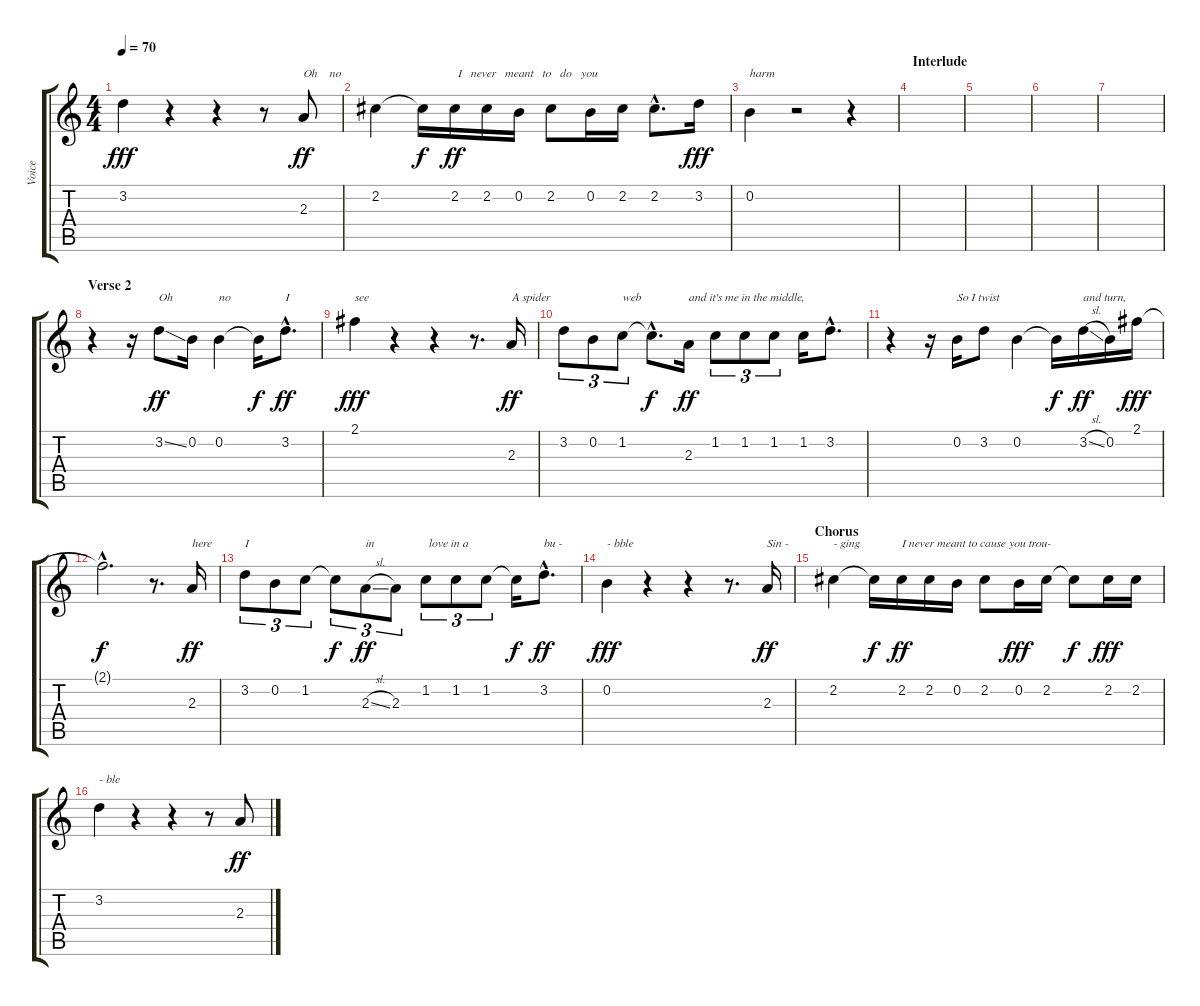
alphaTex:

\track ("Voice" "Voice") {instrument electricguitarjazz}
\staff {score tabs}
\tuning (E4 B3 G3 D3 A2 E2) {hide}
\ts (4 4)
\tempo 70
\clef g2
\ks c
3.2.4{dy fff} r.4 r.4 r.8 2.3.8{txt "Oh    no" dy ff} |
2.2.4 2.2{t}.16{dy f} 2.2.16{txt " I   never   meant   to   do   you" dy ff} 2.2.16 0.2.16 2.2.8 0.2.16 2.2.16 2.2{hac}.8{d} 3.2.16{dy fff} |
0.2.4{txt "harm"} r.2 r.4 |
\section ("" "Interlude")
|
|
|
|
\section ("" "Verse 2")
r.4 r.16 3.2{ss}.8{txt "Oh" dy ff} 0.2.16 0.2.4{txt "no"} 0.2{t}.16{dy f} 3.2{hac}.8{d txt "I" dy ff} |
2.1.4{txt "see" dy fff} r.4 r.4 r.8{d} 2.3.16{txt "A spider" dy ff} |
3.2.8{tu (3 2)} 0.2.8{tu (3 2)} 1.2.8{tu (3 2) txt "web"} 1.2{hac t}.8{d dy f} 2.3.16{txt "and it's me in the middle," dy ff} 1.2.8{tu (3 2)} 1.2.8{tu (3 2)} 1.2.8{tu (3 2)} 1.2.16 3.2{hac}.8{d} |
r.4 r.16 0.2.16{txt "So I twist "} 3.2.8 0.2.4 0.2{t}.16{dy f} 3.2{sl}.16{txt "and turn," dy ff} 0.2.16 2.1.16{dy fff} |
2.1{hac t}.2{d dy f} r.8{d} 2.3.16{txt "here" dy ff} |
3.2.8{tu (3 2) txt "I"} 0.2.8{tu (3 2)} 1.2.8{tu (3 2)} 1.2{t}.8{tu (3 2) dy f} 2.3{sl}.8{tu (3 2) txt "in" dy ff} 2.3.8{tu (3 2)} 1.2.8{tu (3 2) txt " love in a "} 1.2.8{tu (3 2)} 1.2.8{tu (3 2)} 1.2{t}.16{dy f} 3.2{hac}.8{d txt "bu -" dy ff} |
0.2.4{txt "- bble" dy fff} r.4 r.4 r.8{d} 2.3.16{txt "Sin -" dy ff} |
\section ("" "Chorus")
2.2.4{txt "- ging"} 2.2{t}.16{dy f} 2.2.16{txt "I never meant to cause you trou-" dy ff} 2.2.16 0.2.16 2.2.8 0.2.16{dy fff} 2.2.16 2.2{t}.8{dy f} 2.2.16{dy fff} 2.2.16 |
3.2.4{txt "- ble"} r.4 r.4 r.8 2.3.8{dy ff}
